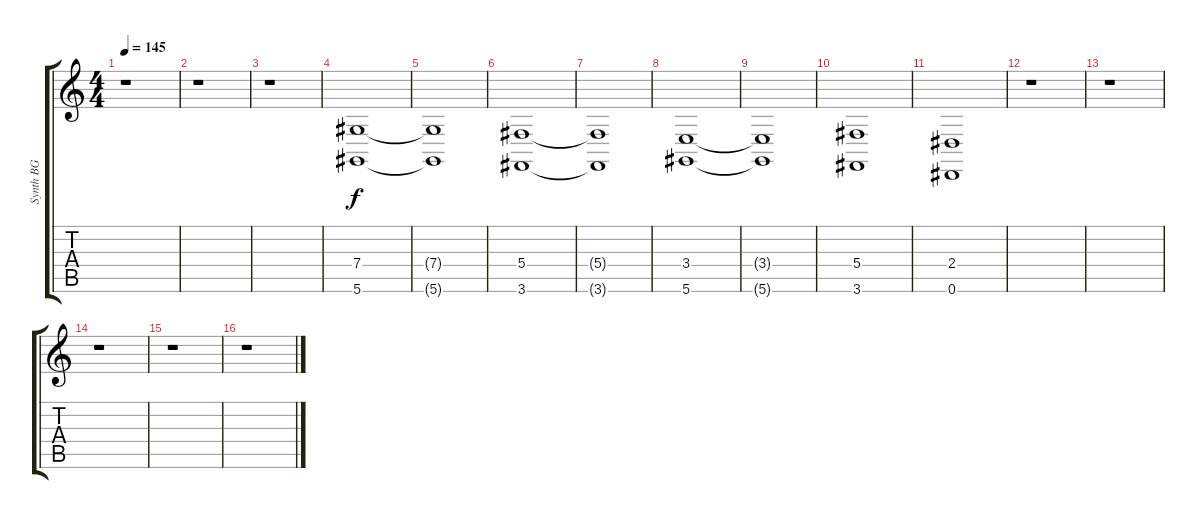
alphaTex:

\track ("Synth BG" "Synth BG") {instrument stringensemble1}
\staff {score tabs}
\tuning (Eb4 Bb3 Gb3 Db3 Ab2 Eb2) {hide}
\ts (4 4)
\tempo 145
\clef g2
\ks c
r.1{dy f} |
r.1 |
r.1 |
(7.4 5.6).1 |
(7.4{t} 5.6{t}).1 |
(5.4 3.6).1 |
(5.4{t} 3.6{t}).1 |
(3.4 5.6).1 |
(3.4{t} 5.6{t}).1 |
(5.4 3.6).1 |
(2.4 0.6).1 |
r.1 |
r.1 |
r.1 |
r.1 |
r.1
